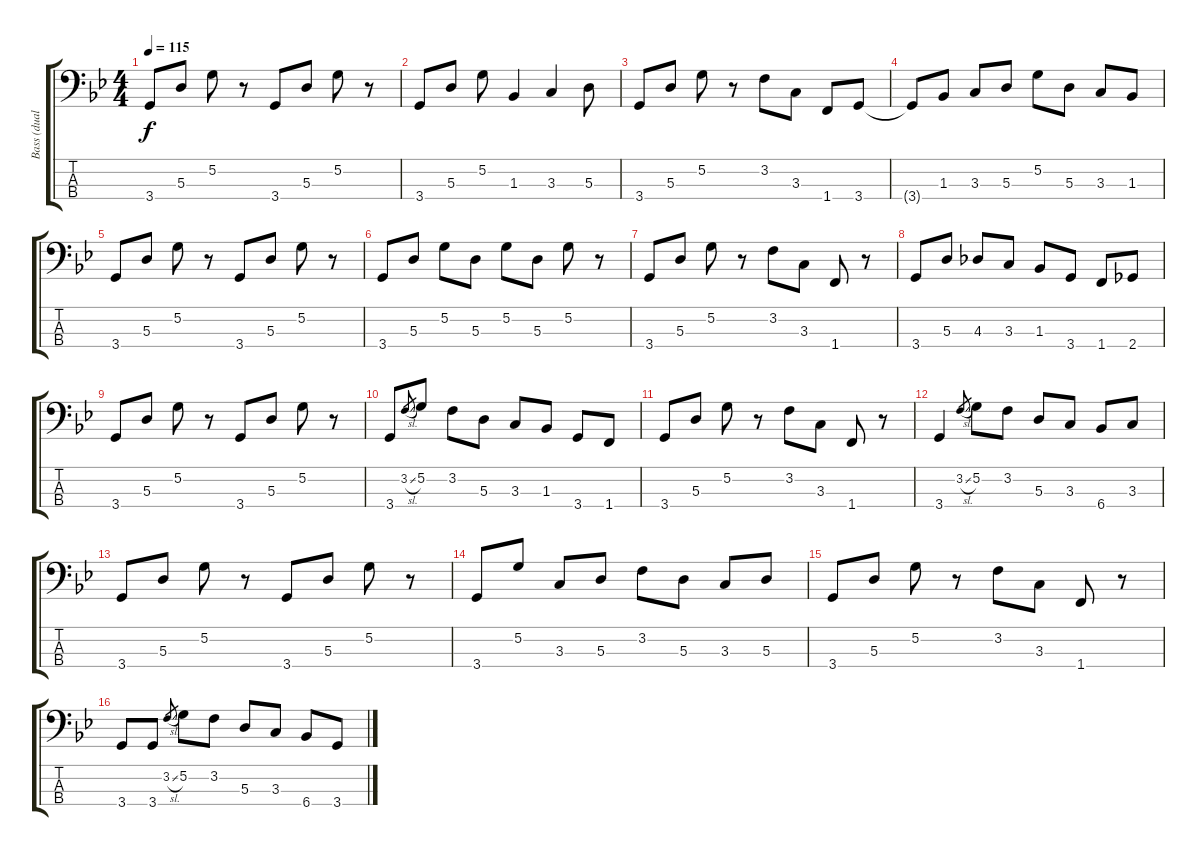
\track ("Bass (dual)" "Bass (dual") {instrument electricbasspick}
\staff {score tabs}
\tuning (G2 D2 A1 E1) {hide}
\ts (4 4)
\tempo 115
\clef f4
\ks bb
3.4.8{dy f} 5.3.8 5.2.8 r.8 3.4.8 5.3.8 5.2.8 r.8 |
3.4.8 5.3.8 5.2.8 1.3.4 3.3.4 5.3.8 |
3.4.8 5.3.8 5.2.8 r.8 3.2.8 3.3.8 1.4.8 3.4.8 |
3.4{t}.8 1.3.8 3.3.8 5.3.8 5.2.8 5.3.8 3.3.8 1.3.8 |
3.4.8 5.3.8 5.2.8 r.8 3.4.8 5.3.8 5.2.8 r.8 |
3.4.8 5.3.8 5.2.8 5.3.8 5.2.8 5.3.8 5.2.8 r.8 |
3.4.8 5.3.8 5.2.8 r.8 3.2.8 3.3.8 1.4.8 r.8 |
3.4.8 5.3.8 4.3.8 3.3.8 1.3.8 3.4.8 1.4.8 2.4.8 |
3.4.8 5.3.8 5.2.8 r.8 3.4.8 5.3.8 5.2.8 r.8 |
3.4.8 3.2{sl}.8{gr} 5.2.8 3.2.8 5.3.8 3.3.8 1.3.8 3.4.8 1.4.8 |
3.4.8 5.3.8 5.2.8 r.8 3.2.8 3.3.8 1.4.8 r.8 |
3.4.4 3.2{sl}.8{gr} 5.2.8 3.2.8 5.3.8 3.3.8 6.4.8 3.3.8 |
3.4.8 5.3.8 5.2.8 r.8 3.4.8 5.3.8 5.2.8 r.8 |
3.4.8 5.2.8 3.3.8 5.3.8 3.2.8 5.3.8 3.3.8 5.3.8 |
3.4.8 5.3.8 5.2.8 r.8 3.2.8 3.3.8 1.4.8 r.8 |
3.4.8 3.4.8 3.2{sl}.8{gr} 5.2.8 3.2.8 5.3.8 3.3.8 6.4.8 3.4.8
